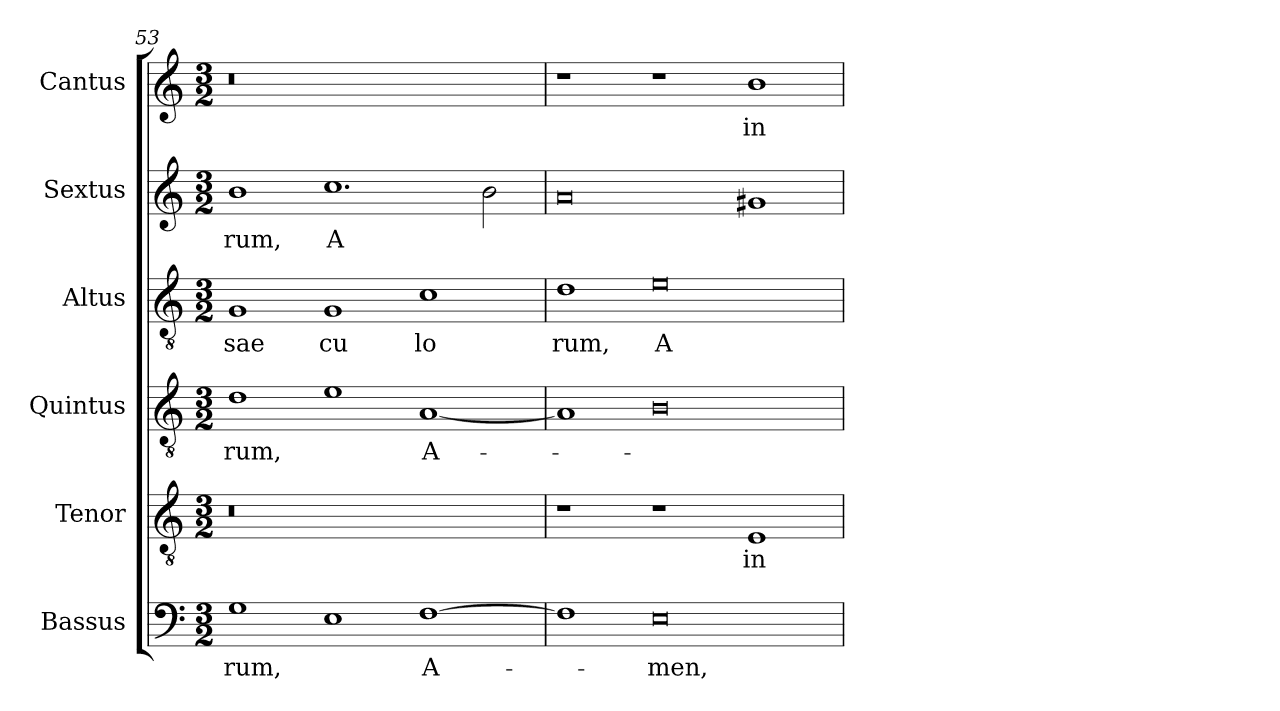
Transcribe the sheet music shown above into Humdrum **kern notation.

**kern	**text	**kern	**text	**kern	**text	**kern	**text	**kern	**text	**kern	**text
*part6	*part6	*part5	*part5	*part4	*part4	*part3	*part3	*part2	*part2	*part1	*part1
*staff6	*staff6	*staff5	*staff5	*staff4	*staff4	*staff3	*staff3	*staff2	*staff2	*staff1	*staff1
*I"Bassus	*	*I"Tenor	*	*I"Quintus	*	*I"Altus	*	*I"Sextus	*	*I"Cantus	*
!!LO:LB:g=z
*clefF4	*	*clefGv2	*	*clefGv2	*	*clefGv2	*	*clefG2	*	*clefG2	*
*	*	*	*	*k[]	*	*	*	*k[]	*	*	*
*	*	*	*	*C:	*	*	*	*C:	*	*	*
*M3/2	*	*M3/2	*	*M3/2	*	*M3/2	*	*M3/2	*	*M3/2	*
=53	=53	=53	=53	=53	=53	=53	=53	=53	=53	=53	=53
!	!LO:LY:b	!	!	!	!LO:LY:b	!	!LO:LY:b:cj	!	!LO:LY:b:cj	!	!
1G	-rum,	0.r	.	1d	-rum,	1G	sae	1b	-rum,	0.r	.
!	!	!	!	!	!	!	!LO:LY:b:cj	!	!LO:LY:b:cj	!	!
1E	.	.	.	1e	.	1G	cu	1.cc	A	.	.
!	!LO:LY:b:cj	!	!	!	!LO:LY:b:cj	!	!LO:LY:b:cj	!	!	!	!
[>1F	A-	.	.	[<1A	A-	1c	lo	.	.	.	.
.	.	.	.	.	.	.	.	2b\	.	.	.
=54	=54	=54	=54	=54	=54	=54	=54	=54	=54	=54	=54
!	!	!	!	!	!	!	!LO:LY:b:cj	!	!	!	!
1F]	.	1r	.	1A]	.	1d	rum,	0a	.	1r	.
!	!LO:LY:b:cj	!	!	!	!	!	!LO:LY:b:cj	!	!	!	!
0E	-men,	1r	.	0B	.	0e	A	.	.	1r	.
!	!	!	!LO:LY:b:cj	!	!	!	!	!	!	!	!LO:LY:b:cj
.	.	1E	in	.	.	.	.	1g#	.	1b	in
=	=	=	=	=	=	=	=	=	=	=	=
*-	*-	*-	*-	*-	*-	*-	*-	*-	*-	*-	*-
